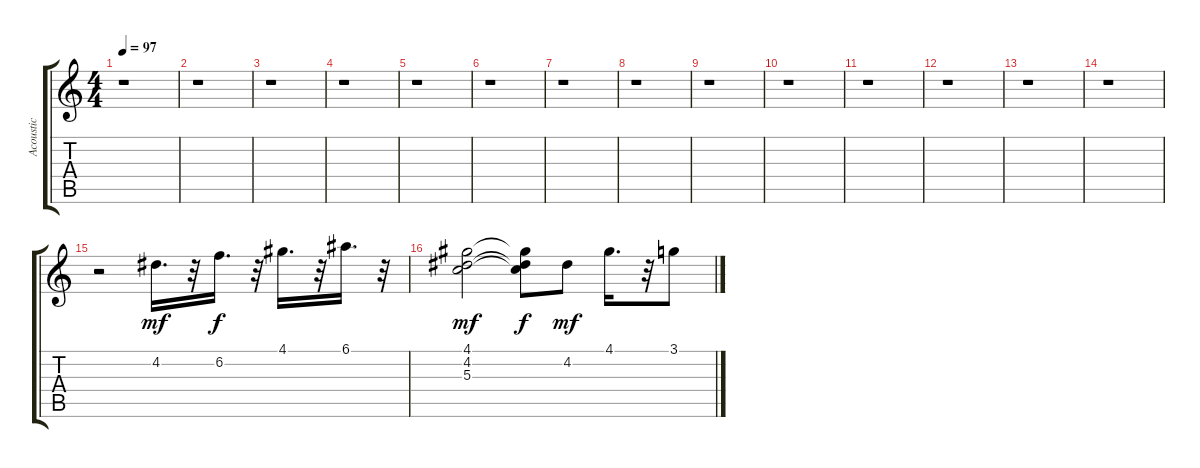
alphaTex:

\track ("Acoustic" "Acoustic") {instrument acousticguitarsteel}
\staff {score tabs}
\tuning (E4 B3 G3 D3 A2 E2) {hide}
\ts (4 4)
\tempo 97
\clef g2
\ks c
r.1{dy f} |
r.1 |
r.1 |
r.1 |
r.1 |
r.1 |
r.1 |
r.1 |
r.1 |
r.1 |
r.1 |
r.1 |
r.1 |
r.1 |
r.2 4.2.16{d dy mf} r.32 6.2.16{d dy f} r.32 4.1.16{d} r.32 6.1.16{d} r.32 |
(4.1 4.2 5.3).2{dy mf} (4.1{t} 4.2{t} 5.3{t}).8{dy f} 4.2.8{dy mf} 4.1.16{d} r.32 3.1.8
